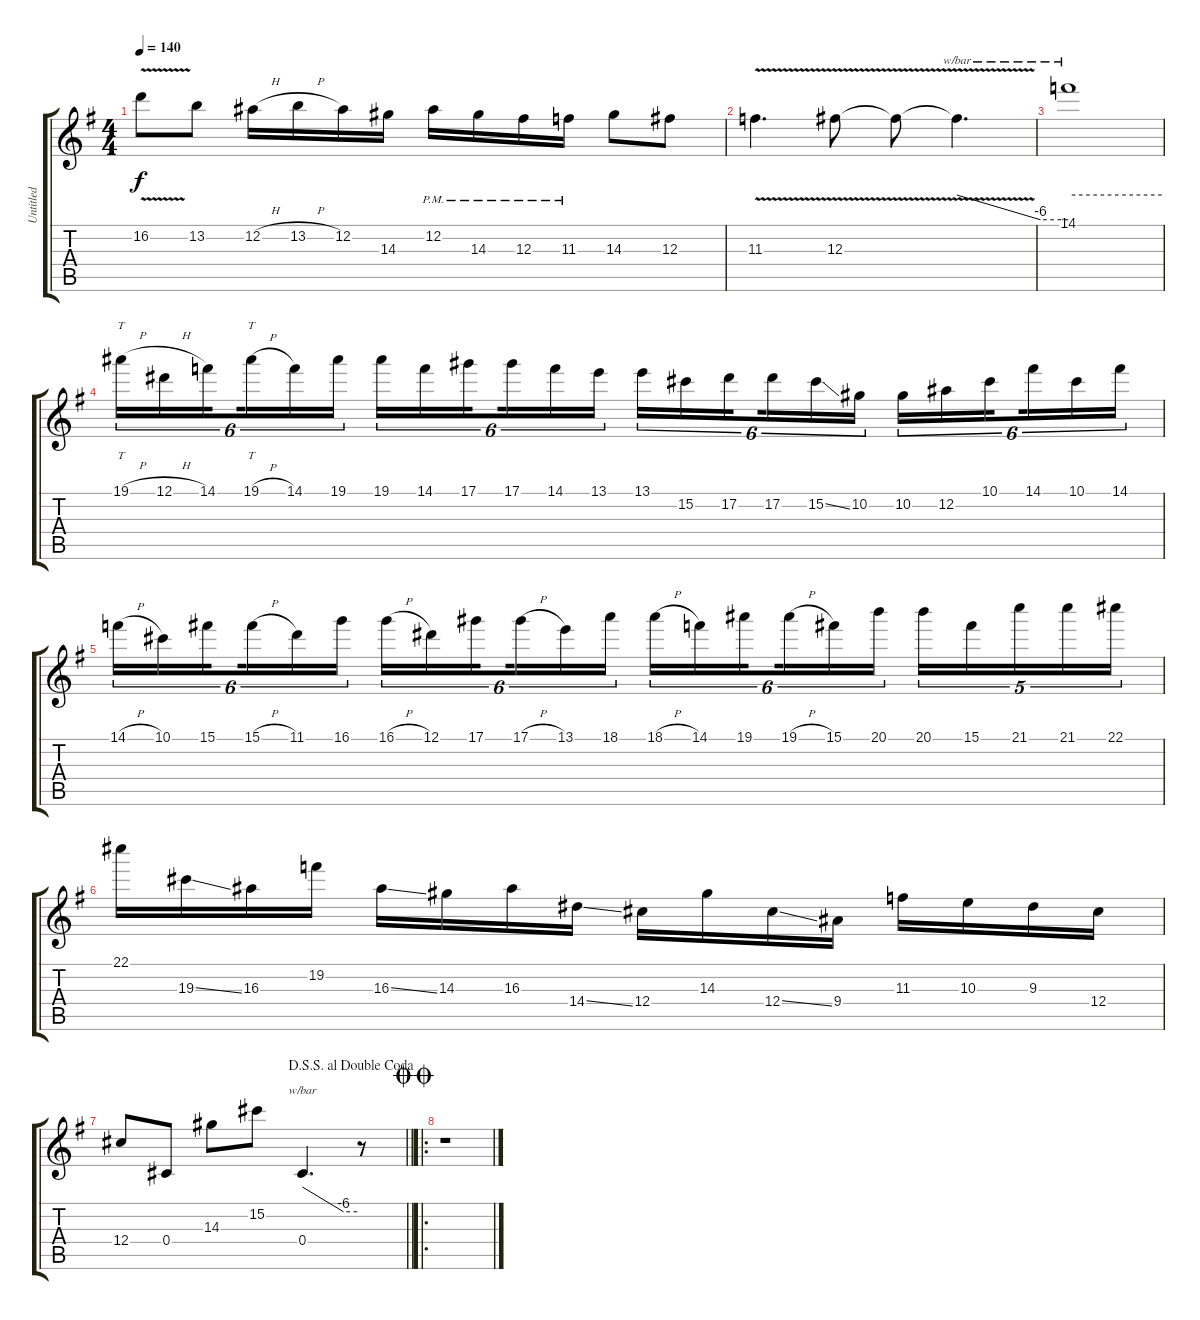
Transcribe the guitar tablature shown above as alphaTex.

\track ("Untitled" "Untitled") {instrument distortionguitar}
\staff {score tabs}
\tuning (Eb4 Bb3 Gb3 Db3 Ab2 Eb2) {hide}
\ts (4 4)
\tempo 140
\clef g2
\ks g
16.2{v t}.8{dy f} 13.2.8 12.2{h}.16 13.2{h}.16 12.2.16 14.3.16 12.2{pm}.16 14.3{pm}.16 12.3{pm}.16 11.3{pm}.16 14.3.8 12.3.8 |
11.3{v}.4{d} 12.3{v}.8 12.3{v t}.8 12.3{t}.4{d tbe (custom default 0 0 45 -24 60 -24)} |
14.1.1{tbe (hold default 0 0 60 0)} |
19.1{h}.16{tt tu (6 4)} 12.1{h}.16{tu (6 4)} 14.1.16{tu (6 4) beam splitsecondary} 19.1{h}.16{tt tu (6 4)} 14.1.16{tu (6 4)} 19.1.16{tu (6 4)} 19.1.16{tu (6 4)} 14.1.16{tu (6 4)} 17.1.16{tu (6 4) beam splitsecondary} 17.1.16{tu (6 4)} 14.1.16{tu (6 4)} 13.1.16{tu (6 4)} 13.1.16{tu (6 4)} 15.2.16{tu (6 4)} 17.2.16{tu (6 4) beam splitsecondary} 17.2.16{tu (6 4)} 15.2{ss}.16{tu (6 4)} 10.2.16{tu (6 4)} 10.2.16{tu (6 4)} 12.2.16{tu (6 4)} 10.1.16{tu (6 4) beam splitsecondary} 14.1.16{tu (6 4)} 10.1.16{tu (6 4)} 14.1.16{tu (6 4)} |
14.1{h}.16{tu (6 4)} 10.1.16{tu (6 4)} 15.1.16{tu (6 4) beam splitsecondary} 15.1{h}.16{tu (6 4)} 11.1.16{tu (6 4)} 16.1.16{tu (6 4)} 16.1{h}.16{tu (6 4)} 12.1.16{tu (6 4)} 17.1.16{tu (6 4) beam splitsecondary} 17.1{h}.16{tu (6 4)} 13.1.16{tu (6 4)} 18.1.16{tu (6 4)} 18.1{h}.16{tu (6 4)} 14.1.16{tu (6 4)} 19.1.16{tu (6 4) beam splitsecondary} 19.1{h}.16{tu (6 4)} 15.1.16{tu (6 4)} 20.1.16{tu (6 4)} 20.1.16{tu (5 4)} 15.1.16{tu (5 4)} 21.1.16{tu (5 4)} 21.1.16{tu (5 4)} 22.1.16{tu (5 4)} |
22.1.16 19.3{ss}.16 16.3.16 19.2.16 16.3{ss}.16 14.3.16 16.3.16 14.4{ss}.16 12.4.16 14.3.16 12.4{ss}.16 9.4.16 11.3.16 10.3.16 9.3.16 12.4.16 |
\jump dalsegnosegnoaldoublecoda
\barLineRight lightlight
12.4.8 0.4.8 14.3.8 15.2.8 0.4.4{d tbe (custom default 0 0 45 -24 60 -24)} r.8 |
\ro
\jump doublecoda
r.1
